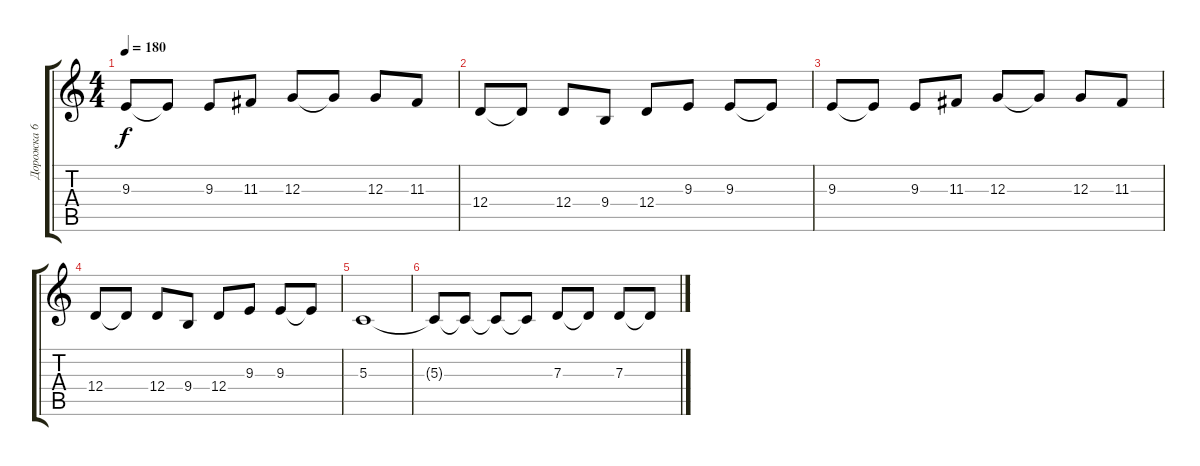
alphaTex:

\track ("Дорожка 6" "Дорожка 6") {instrument lead4chiff}
\staff {score tabs}
\tuning (E4 B3 G3 D3 A2 E2) {hide}
\ts (4 4)
\tempo 180
\clef g2
\ks c
9.3.8{dy f} 9.3{t}.8 9.3.8 11.3.8 12.3.8 12.3{t}.8 12.3.8 11.3.8 |
12.4.8 12.4{t}.8 12.4.8 9.4.8 12.4.8 9.3.8 9.3.8 9.3{t}.8 |
9.3.8 9.3{t}.8 9.3.8 11.3.8 12.3.8 12.3{t}.8 12.3.8 11.3.8 |
12.4.8 12.4{t}.8 12.4.8 9.4.8 12.4.8 9.3.8 9.3.8 9.3{t}.8 |
5.3.1 |
5.3{t}.8 5.3{t}.8 5.3{t}.8 5.3{t}.8 7.3.8 7.3{t}.8 7.3.8 7.3{t}.8
